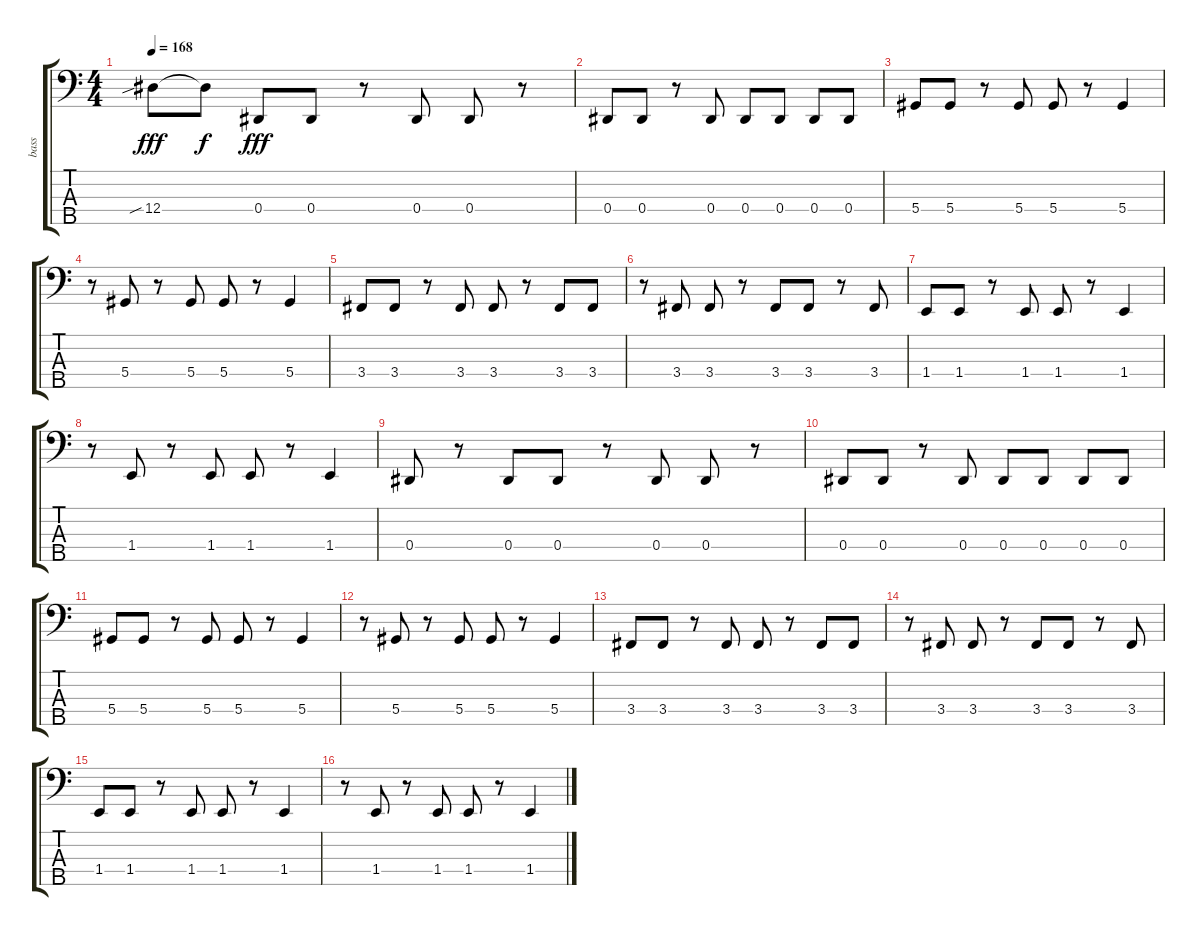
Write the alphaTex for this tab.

\track ("bass" "bass") {instrument electricbassfinger}
\staff {score tabs}
\tuning (Gb2 Db2 Ab1 Eb1 Bb0) {hide}
\ts (4 4)
\tempo 168
\clef f4
\ks c
12.4{sib}.8{dy fff} 12.4{t}.8{dy f} 0.4.8{dy fff} 0.4.8 r.8 0.4.8 0.4.8 r.8 |
0.4.8 0.4.8 r.8 0.4.8 0.4.8 0.4.8 0.4.8 0.4.8 |
5.4.8 5.4.8 r.8 5.4.8 5.4.8 r.8 5.4.4 |
r.8 5.4.8 r.8 5.4.8 5.4.8 r.8 5.4.4 |
3.4.8 3.4.8 r.8 3.4.8 3.4.8 r.8 3.4.8 3.4.8 |
r.8 3.4.8 3.4.8 r.8 3.4.8 3.4.8 r.8 3.4.8 |
1.4.8 1.4.8 r.8 1.4.8 1.4.8 r.8 1.4.4 |
r.8 1.4.8 r.8 1.4.8 1.4.8 r.8 1.4.4 |
0.4.8 r.8 0.4.8 0.4.8 r.8 0.4.8 0.4.8 r.8 |
0.4.8 0.4.8 r.8 0.4.8 0.4.8 0.4.8 0.4.8 0.4.8 |
5.4.8 5.4.8 r.8 5.4.8 5.4.8 r.8 5.4.4 |
r.8 5.4.8 r.8 5.4.8 5.4.8 r.8 5.4.4 |
3.4.8 3.4.8 r.8 3.4.8 3.4.8 r.8 3.4.8 3.4.8 |
r.8 3.4.8 3.4.8 r.8 3.4.8 3.4.8 r.8 3.4.8 |
1.4.8 1.4.8 r.8 1.4.8 1.4.8 r.8 1.4.4 |
r.8 1.4.8 r.8 1.4.8 1.4.8 r.8 1.4.4
